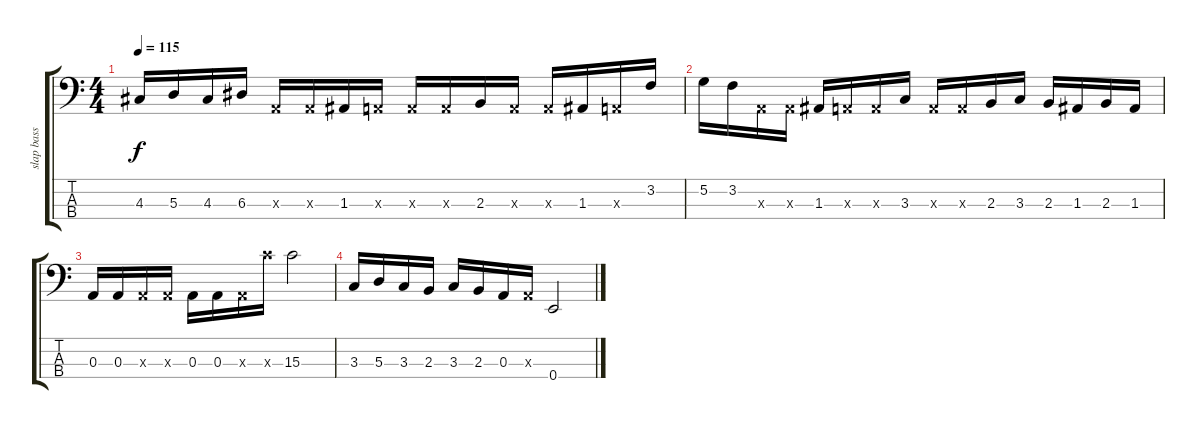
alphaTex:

\track ("slap bass" "slap bass") {instrument slapbass1}
\staff {score tabs}
\tuning (G2 D2 A1 E1) {hide}
\ts (4 4)
\tempo 115
\clef f4
\ks c
4.3.16{dy f} 5.3.16 4.3.16 6.3.16 0.3{x}.16 0.3{x}.16 1.3.16 0.3{x}.16 0.3{x}.16 0.3{x}.16 2.3.16 0.3{x}.16 0.3{x}.16 1.3.16 0.3{x}.16 3.2.16 |
5.2.16 3.2.16 0.3{x}.16 0.3{x}.16 1.3.16 0.3{x}.16 0.3{x}.16 3.3.16 0.3{x}.16 0.3{x}.16 2.3.16 3.3.16 2.3.16 1.3.16 2.3.16 1.3.16 |
0.3.16 0.3.16 0.3{x}.16 0.3{x}.16 0.3.16 0.3.16 0.3{x}.16 15.3{x}.16 15.3.2 |
3.3.16 5.3.16 3.3.16 2.3.16 3.3.16 2.3.16 0.3.16 0.3{x}.16 0.4.2
